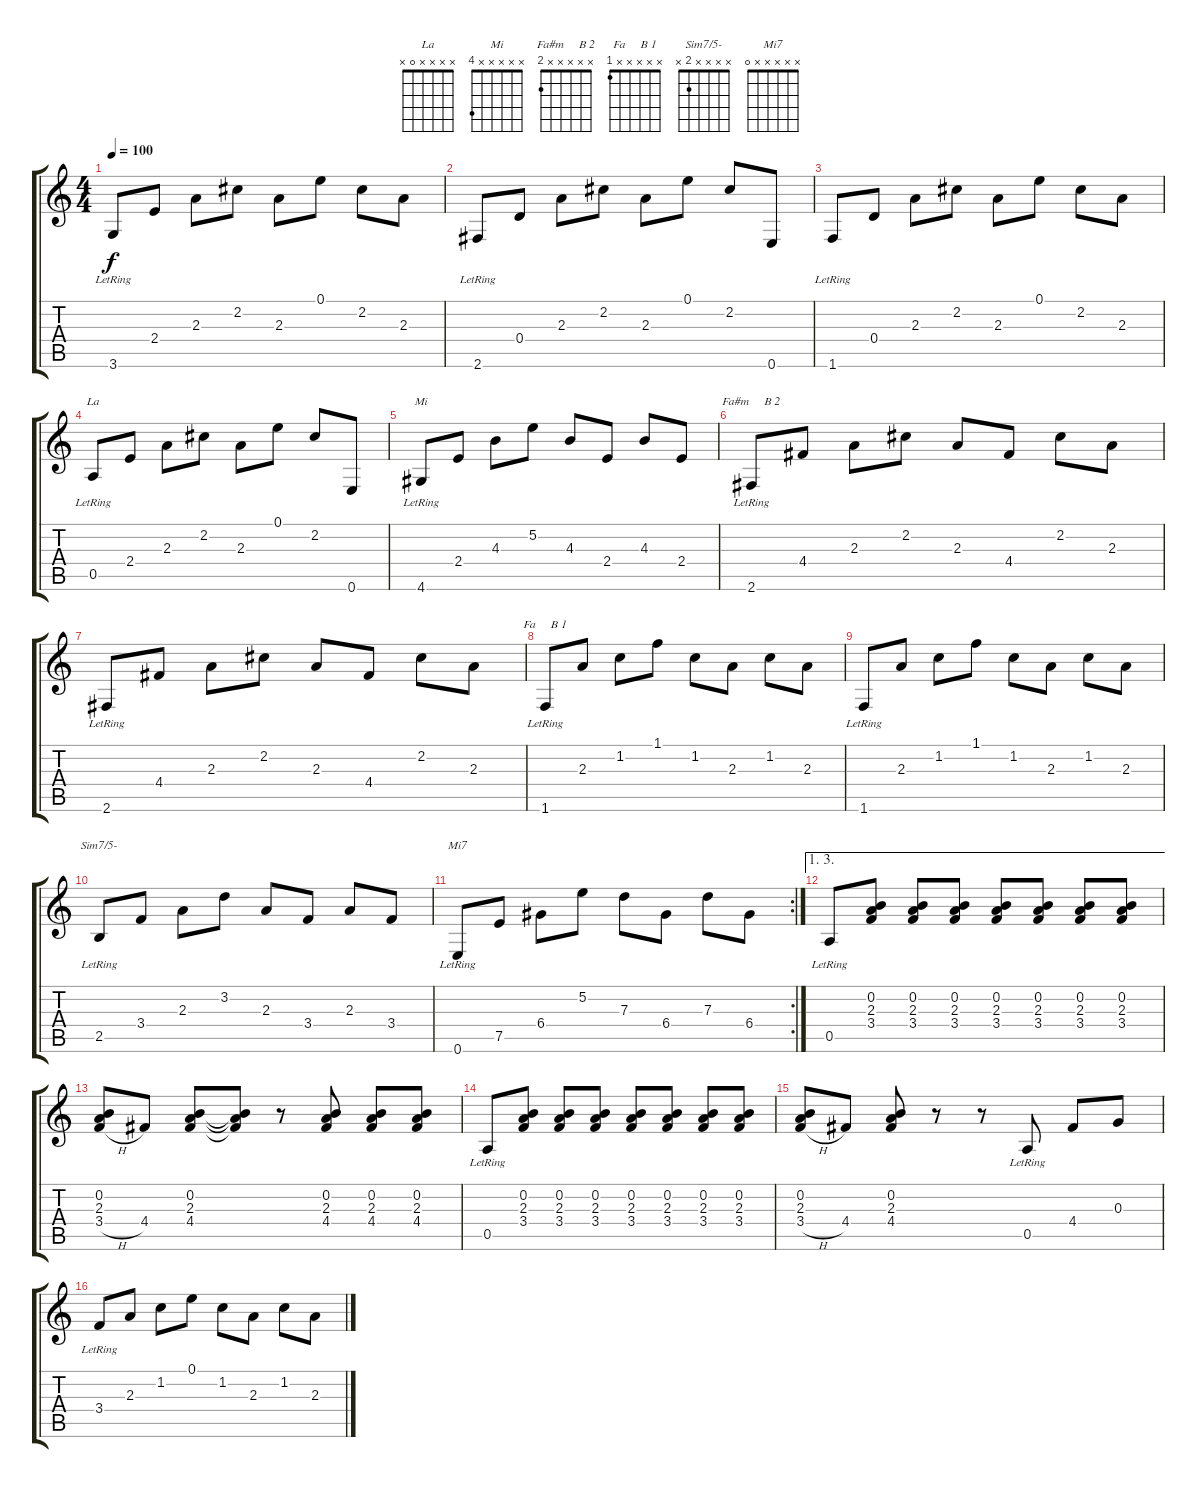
\track "" {instrument acousticguitarnylon}
\staff {score tabs}
\tuning (E4 B3 G3 D3 A2 E2) {hide}
\chord ("La" x x x x 0 x)
\chord ("Mi" x x x x x 4)
\chord ("Fa#m     B 2" x x x x x 2)
\chord ("Fa     B 1" x x x x x 1)
\chord ("Sim7/5-" x x x x 2 x)
\chord ("Mi7" x x x x x 0)
\ts (4 4)
\tempo 100
\clef g2
\ks c
3.6{lr}.8{dy f} 2.4.8 2.3.8 2.2.8 2.3.8 0.1.8 2.2.8 2.3.8 |
2.6{lr}.8 0.4.8 2.3.8 2.2.8 2.3.8 0.1.8 2.2.8 0.6.8 |
1.6{lr}.8 0.4.8 2.3.8 2.2.8 2.3.8 0.1.8 2.2.8 2.3.8 |
0.5{lr}.8{ch "La"} 2.4.8 2.3.8 2.2.8 2.3.8 0.1.8 2.2.8 0.6.8 |
4.6{lr}.8{ch "Mi"} 2.4.8 4.3.8 5.2.8 4.3.8 2.4.8 4.3.8 2.4.8 |
2.6{lr}.8{ch "Fa#m     B 2"} 4.4.8 2.3.8 2.2.8 2.3.8 4.4.8 2.2.8 2.3.8 |
2.6{lr}.8 4.4.8 2.3.8 2.2.8 2.3.8 4.4.8 2.2.8 2.3.8 |
1.6{lr}.8{ch "Fa     B 1"} 2.3.8 1.2.8 1.1.8 1.2.8 2.3.8 1.2.8 2.3.8 |
1.6{lr}.8 2.3.8 1.2.8 1.1.8 1.2.8 2.3.8 1.2.8 2.3.8 |
2.5{lr}.8{ch "Sim7/5-"} 3.4.8 2.3.8 3.2.8 2.3.8 3.4.8 2.3.8 3.4.8 |
\rc 2
0.6{lr}.8{ch "Mi7"} 7.5.8 6.4.8 5.2.8 7.3.8 6.4.8 7.3.8 6.4.8 |
\ae (1 3)
0.5{lr}.8 (0.2 2.3 3.4).8 (0.2 2.3 3.4).8 (0.2 2.3 3.4).8 (0.2 2.3 3.4).8 (0.2 2.3 3.4).8 (0.2 2.3 3.4).8 (0.2 2.3 3.4).8 |
(0.2 2.3 3.4{h}).8 4.4.8 (0.2 2.3 4.4).8 (0.2{t} 2.3{t} 4.4{t}).8 r.8 (0.2 2.3 4.4).8 (0.2 2.3 4.4).8 (0.2 2.3 4.4).8 |
0.5{lr}.8 (0.2 2.3 3.4).8 (0.2 2.3 3.4).8 (0.2 2.3 3.4).8 (0.2 2.3 3.4).8 (0.2 2.3 3.4).8 (0.2 2.3 3.4).8 (0.2 2.3 3.4).8 |
(0.2 2.3 3.4{h}).8 4.4.8 (0.2 2.3 4.4).8 r.8 r.8 0.5{lr}.8 4.4.8 0.3.8 |
3.4{lr}.8 2.3.8 1.2.8 0.1.8 1.2.8 2.3.8 1.2.8 2.3.8
